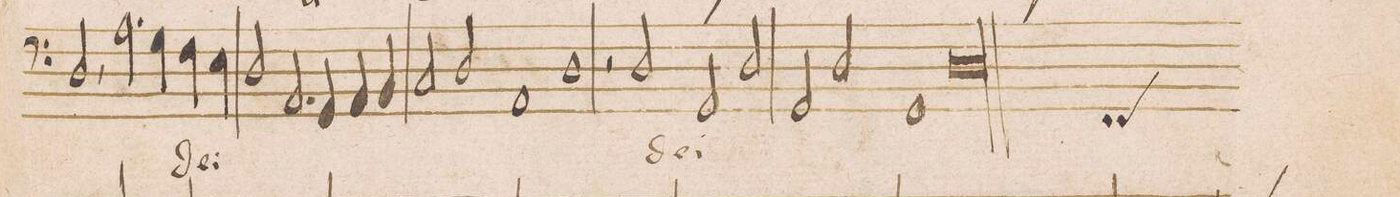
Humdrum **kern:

**kern	**text	**text
*I"BASSUS	*	*
*clefF4	*	*
*k[]	*	*
*met(C|)	*	*
*M2/1	*	*
2D,/	.	.
2.A\	.	.
=48-	=48-	=48-
4G\	.	.
4F\	de-	.
4E\	-i	.
2D/	.	.
2.AA/	.	.
=49-	=49-	=49-
4GG/	.	.
4AA/	.	.
4BB/	.	.
2C/	.	.
2D/	.	.
=50-	=50-	=50-
1AA	.	.
1D	.	.
=51-	=51-	=51-
2r	.	.
2D/	de-	.
2GG/	-i	.
2D/	.	.
=52-	=52-	=52-
2GG/	.	.
2D/	.	.
1GG	.	.
=53-	=53-	=53-
*custos:FF	*	*
0D	.	.
=54||-	=54||-	=54||-
*k[b-]	*	*
*M2/1	*	*
*met(C|)	*	*
*-	*-	*-
